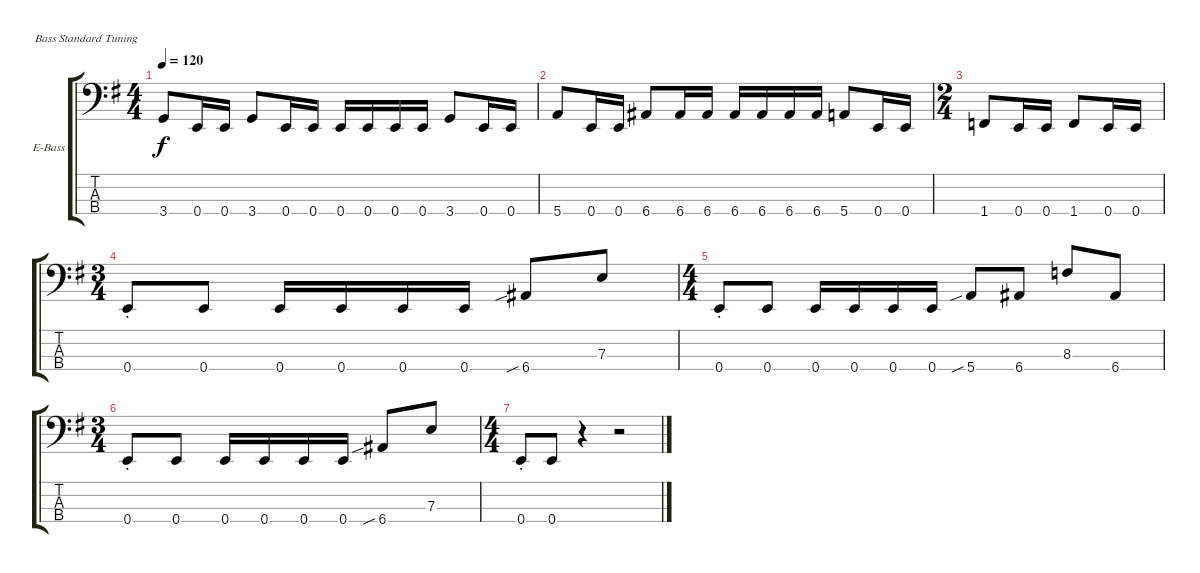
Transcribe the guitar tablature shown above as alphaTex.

\defaultSystemsLayout 4
\bracketExtendMode groupsimilarinstruments
\firstSystemTrackNameOrientation horizontal
\otherSystemsTrackNameOrientation horizontal
\track ("Bass" "E-Bass") {instrument electricbassfinger}
\staff {score tabs}
\tuning (G2 D2 A1 E1)
\ts (4 4)
\tempo 120
\clef f4
\ks g
3.4.8{dy f} 0.4.16 0.4.16 3.4.8 0.4.16 0.4.16 0.4.16 0.4.16 0.4.16 0.4.16 3.4.8 0.4.16 0.4.16 |
5.4.8 0.4.16 0.4.16 6.4.8 6.4.16 6.4.16 6.4.16 6.4.16 6.4.16 6.4.16 5.4.8 0.4.16 0.4.16 |
\ts (2 4)
1.4.8 0.4.16 0.4.16 1.4.8 0.4.16 0.4.16 |
\ts (3 4)
0.4{st}.8 0.4.8 0.4.16 0.4.16 0.4.16 0.4.16 6.4{sib}.8 7.3.8 |
\ts (4 4)
0.4{st}.8 0.4.8 0.4.16 0.4.16 0.4.16 0.4.16 5.4{sib}.8 6.4.8 8.3.8 6.4.8 |
\ts (3 4)
0.4{st}.8 0.4.8 0.4.16 0.4.16 0.4.16 0.4.16 6.4{sib}.8 7.3.8 |
\ts (4 4)
0.4{st}.8 0.4.8 r.4 r.2
